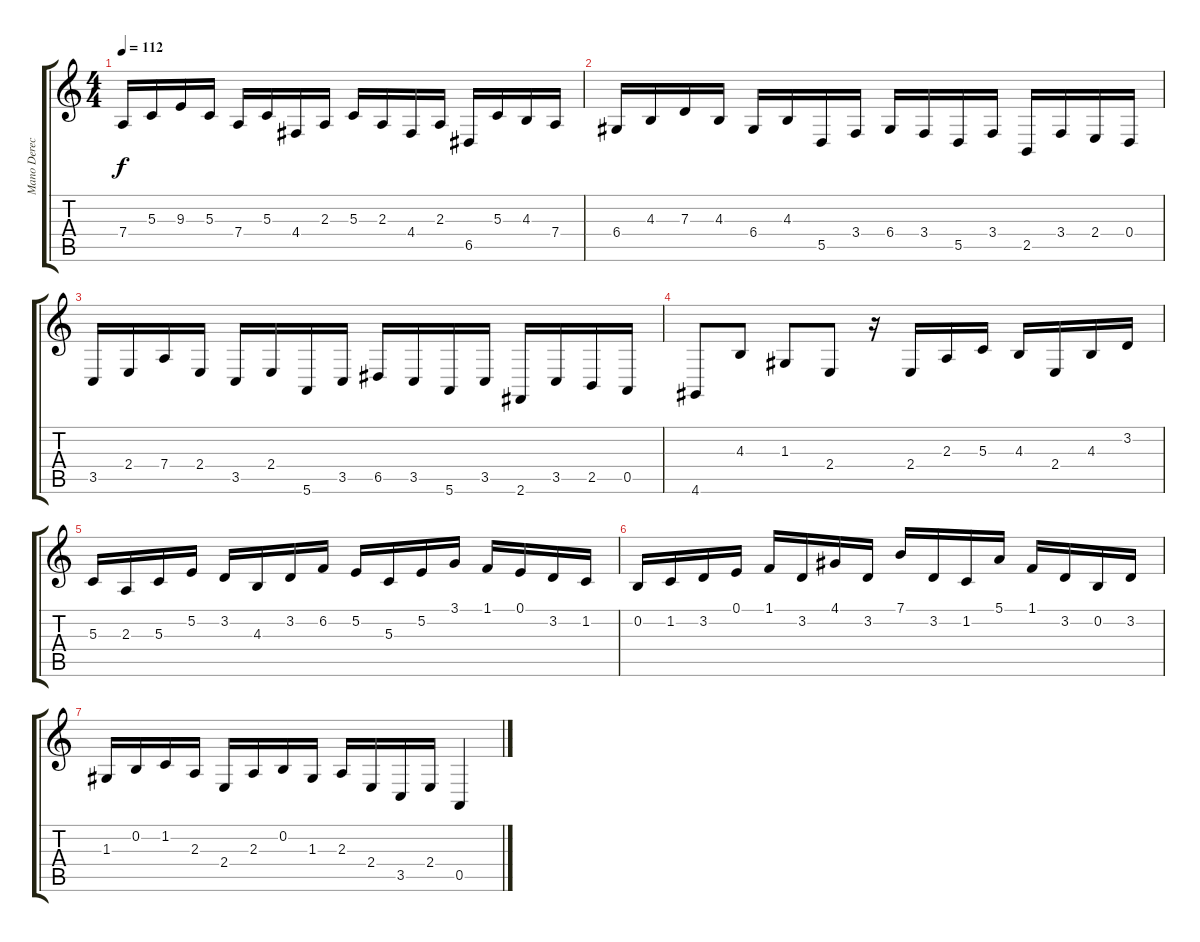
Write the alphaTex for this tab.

\track ("Mano Derecha" "Mano Derec") {instrument brightacousticpiano}
\staff {score tabs}
\tuning (E4 B3 G3 D3 A2 E2) {hide}
\ts (4 4)
\tempo 112
\clef g2
\ks c
7.4.16{dy f} 5.3.16 9.3.16 5.3.16 7.4.16 5.3.16 4.4.16 2.3.16 5.3.16 2.3.16 4.4.16 2.3.16 6.5.16 5.3.16 4.3.16 7.4.16 |
6.4.16 4.3.16 7.3.16 4.3.16 6.4.16 4.3.16 5.5.16 3.4.16 6.4.16 3.4.16 5.5.16 3.4.16 2.5.16 3.4.16 2.4.16 0.4.16 |
3.5.16 2.4.16 7.4.16 2.4.16 3.5.16 2.4.16 5.6.16 3.5.16 6.5.16 3.5.16 5.6.16 3.5.16 2.6.16 3.5.16 2.5.16 0.5.16 |
4.6.8 4.3.8 1.3.8 2.4.8 r.16 2.4.16 2.3.16 5.3.16 4.3.16 2.4.16 4.3.16 3.2.16 |
5.3.16 2.3.16 5.3.16 5.2.16 3.2.16 4.3.16 3.2.16 6.2.16 5.2.16 5.3.16 5.2.16 3.1.16 1.1.16 0.1.16 3.2.16 1.2.16 |
0.2.16 1.2.16 3.2.16 0.1.16 1.1.16 3.2.16 4.1.16 3.2.16 7.1.16 3.2.16 1.2.16 5.1.16 1.1.16 3.2.16 0.2.16 3.2.16 |
1.3.16 0.2.16 1.2.16 2.3.16 2.4.16 2.3.16 0.2.16 1.3.16 2.3.16 2.4.16 3.5.16 2.4.16 0.5.4
